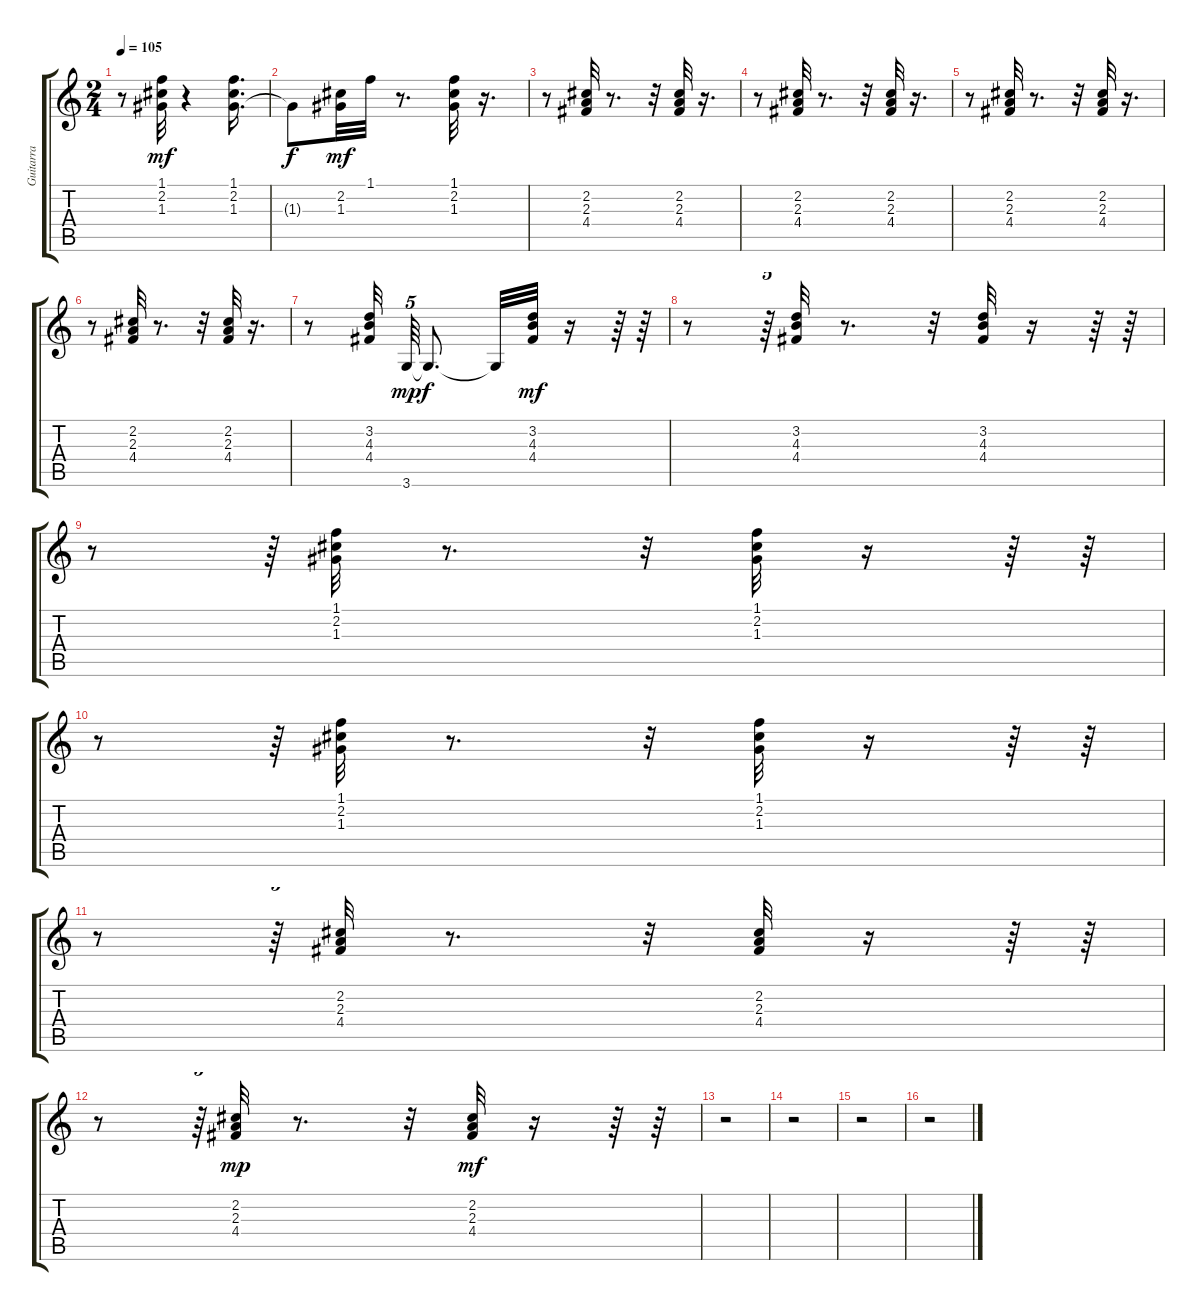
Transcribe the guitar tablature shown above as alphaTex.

\track ("Guitarra" "Guitarra") {instrument electricguitarclean}
\staff {score tabs}
\tuning (E4 B3 G3 D3 A2 E2) {hide}
\ts (2 4)
\tempo 105
\clef g2
\ks c
r.8{dy mf} (1.1 2.2 1.3).32 r.4 (1.1 2.2 1.3).16{d} |
1.3{t}.8{dy f} (2.2 1.3).32{dy mf} 1.1.32 r.8{d} (1.1 2.2 1.3).32 r.16{d} |
r.8 (2.2 2.3 4.4).32 r.8{d} r.32 (2.2 2.3 4.4).32 r.16{d} |
r.8 (2.2 2.3 4.4).32 r.8{d} r.32 (2.2 2.3 4.4).32 r.16{d} |
r.8 (2.2 2.3 4.4).32 r.8{d} r.32 (2.2 2.3 4.4).32 r.16{d} |
r.8 (2.2 2.3 4.4).32 r.8{d} r.32 (2.2 2.3 4.4).32 r.16{d} |
r.8 (3.2 4.3 4.4).32{beam splitsecondary} 3.6.64{tu (5 4) dy mp} 3.6{t}.8{d dy f} 3.6{t}.32 (3.2 4.3 4.4).32{dy mf} r.16 r.64 r.64 |
r.8 r.64{tu (5 4)} (3.2 4.3 4.4).32 r.8{d} r.32 (3.2 4.3 4.4).32 r.16 r.64 r.64 |
r.8 r.64{tu (5 4)} (1.1 2.2 1.3).32 r.8{d} r.32 (1.1 2.2 1.3).32 r.16 r.64 r.64 |
r.8 r.64{tu (5 4)} (1.1 2.2 1.3).32 r.8{d} r.32 (1.1 2.2 1.3).32 r.16 r.64 r.64 |
r.8 r.64{tu (5 4)} (2.2 2.3 4.4).32 r.8{d} r.32 (2.2 2.3 4.4).32 r.16 r.64 r.64 |
r.8 r.64{tu (5 4)} (2.2 2.3 4.4).32{dy mp} r.8{d} r.32 (2.2 2.3 4.4).32{dy mf} r.16 r.64 r.64 |
r.2 |
r.2 |
r.2 |
r.2
